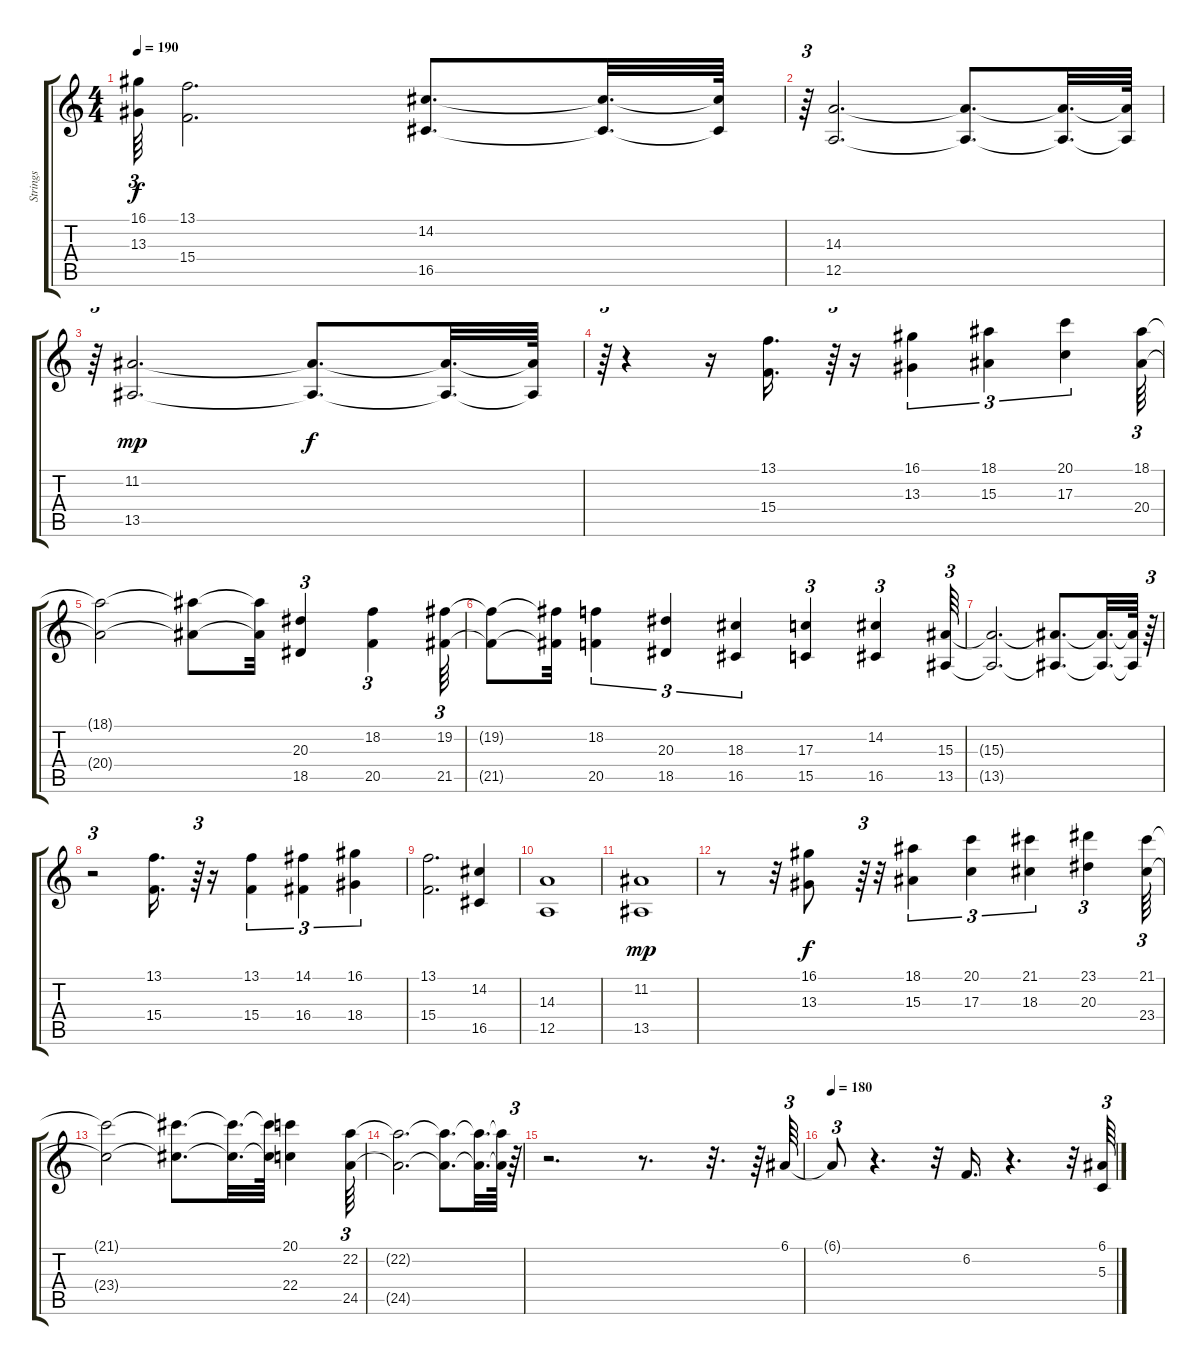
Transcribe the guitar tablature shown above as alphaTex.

\track ("Strings" "Strings") {instrument stringensemble1}
\staff {score tabs}
\tuning (E4 B3 G3 D3 A2 E2) {hide}
\ts (4 4)
\tempo 190
\clef g2
\ks c
(16.1{t} 13.3{t}).64{tu (3 2) dy f} (13.1 15.4).2{d} (14.2 16.5).8{d} (14.2{t} 16.5{t}).32{d} (14.2{t} 16.5{t}).64 |
r.64{tu (3 2)} (14.3 12.5).2{d} (14.3{t} 12.5{t}).8{d} (14.3{t} 12.5{t}).32{d} (14.3{t} 12.5{t}).64 |
r.64{tu (3 2)} (11.2 13.5).2{d dy mp} (11.2{t} 13.5{t}).8{d dy f} (11.2{t} 13.5{t}).32{d} (11.2{t} 13.5{t}).64 |
r.64{tu (3 2)} r.4 r.16 (13.1 15.4).16{d} r.64{tu (3 2)} r.16 (16.1 13.3).4{tu (3 2)} (18.1 15.3).4{tu (3 2)} (20.1 17.3).4{tu (3 2)} (18.1 20.4).64{tu (3 2)} |
(18.1{t} 20.4{t}).2 (18.1{t} 20.4{t}).8 (18.1{t} 20.4{t}).32 (20.3 18.5).4{tu (3 2)} (18.2 20.5).4{tu (3 2)} (19.2 21.5).64{tu (3 2)} |
(19.2{t} 21.5{t}).8 (19.2{t} 21.5{t}).32 (18.2 20.5).4{tu (3 2)} (20.3 18.5).4{tu (3 2)} (18.3 16.5).4{tu (3 2)} (17.3 15.5).4{tu (3 2)} (14.2 16.5).4{tu (3 2)} (15.3 13.5).64{tu (3 2)} |
(15.3{t} 13.5{t}).2{d} (15.3{t} 13.5{t}).8{d} (15.3{t} 13.5{t}).32{d} (15.3{t} 13.5{t}).64 r.64{tu (3 2)} |
r.2{tu (3 2)} (13.1 15.4).16{d} r.64{tu (3 2)} r.16 (13.1 15.4).4{tu (3 2)} (14.1 16.4).4{tu (3 2)} (16.1 18.4).4{tu (3 2)} |
(13.1 15.4).2{d} (14.2 16.5).4 |
(14.3 12.5).1 |
(11.2 13.5).1{dy mp} |
r.8 r.32 (16.1 13.3).8{dy f} r.64{tu (3 2)} r.32 (18.1 15.3).4{tu (3 2)} (20.1 17.3).4{tu (3 2)} (21.1 18.3).4{tu (3 2)} (23.1 20.3).4{tu (3 2)} (21.1 23.4).64{tu (3 2)} |
(21.1{t} 23.4{t}).2 (21.1{t} 23.4{t}).8{d} (21.1{t} 23.4{t}).32{d} (21.1{t} 23.4{t}).64 (20.1 22.4).4 (22.2 24.5).64{tu (3 2)} |
(22.2{t} 24.5{t}).2{d} (22.2{t} 24.5{t}).8{d} (22.2{t} 24.5{t}).32{d} (22.2{t} 24.5{t}).64 r.64{tu (3 2)} |
r.2{d} r.8{d} r.32{d} r.64 6.1.64{tu (3 2) volume 12} |
\tempo 180
6.1{t}.8{tu (3 2)} r.4{d} r.32 6.2.16{d} r.4{d} r.32 (6.1 5.3).64{tu (3 2)}
